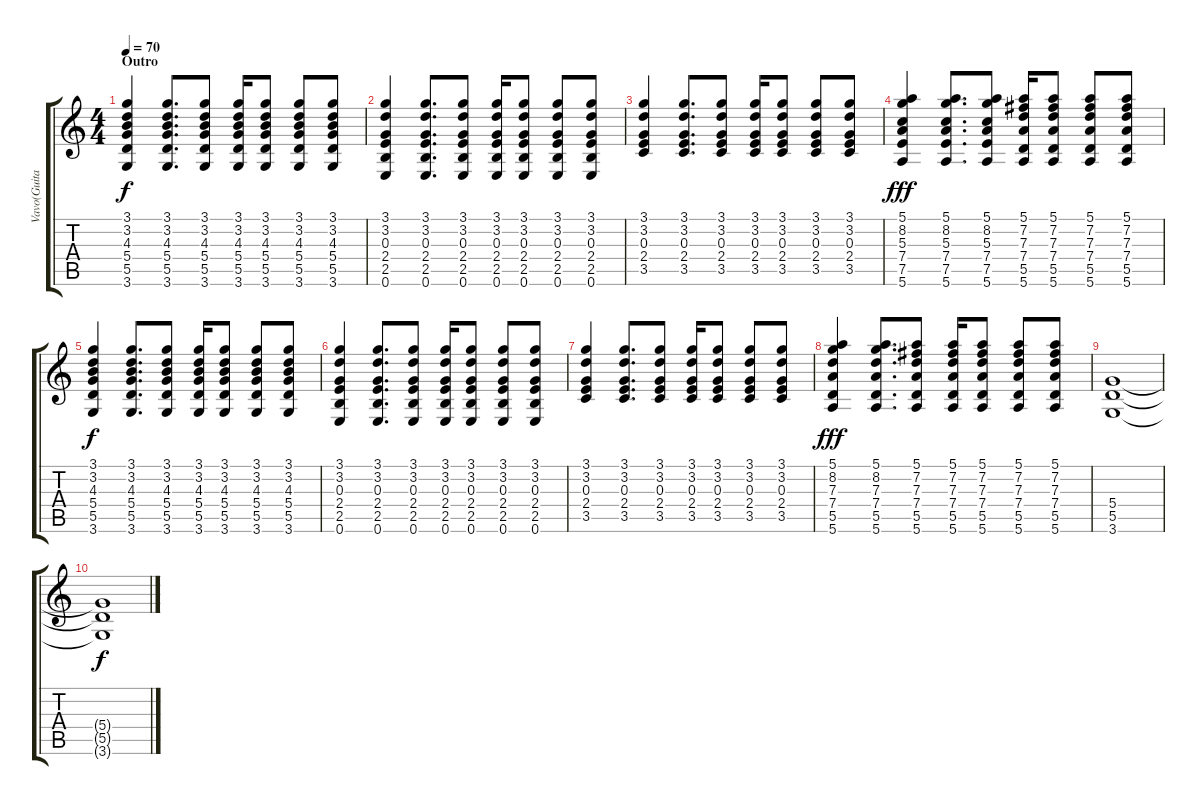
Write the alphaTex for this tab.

\track ("Vavo(Guitarra)" "Vavo(Guita") {instrument acousticguitarsteel}
\staff {score tabs}
\tuning (E4 B3 G3 D3 A2 E2) {hide}
\ts (4 4)
\section ("" "Outro")
\tempo 70
\clef g2
\ks c
(3.1 3.2 4.3 5.4 5.5 3.6).4{dy f} (3.1 3.2 4.3 5.4 5.5 3.6).8{d} (3.1 3.2 4.3 5.4 5.5 3.6).8 (3.1 3.2 4.3 5.4 5.5 3.6).16 (3.1 3.2 4.3 5.4 5.5 3.6).8 (3.1 3.2 4.3 5.4 5.5 3.6).8 (3.1 3.2 4.3 5.4 5.5 3.6).8 |
(3.1 3.2 0.3 2.4 2.5 0.6).4 (3.1 3.2 0.3 2.4 2.5 0.6).8{d} (3.1 3.2 0.3 2.4 2.5 0.6).8 (3.1 3.2 0.3 2.4 2.5 0.6).16 (3.1 3.2 0.3 2.4 2.5 0.6).8 (3.1 3.2 0.3 2.4 2.5 0.6).8 (3.1 3.2 0.3 2.4 2.5 0.6).8 |
(3.1 3.2 0.3 2.4 3.5).4 (3.1 3.2 0.3 2.4 3.5).8{d} (3.1 3.2 0.3 2.4 3.5).8 (3.1 3.2 0.3 2.4 3.5).16 (3.1 3.2 0.3 2.4 3.5).8 (3.1 3.2 0.3 2.4 3.5).8 (3.1 3.2 0.3 2.4 3.5).8 |
(5.1 8.2 5.3 7.4 7.5 5.6).4{dy fff} (5.1 8.2 5.3 7.4 7.5 5.6).8{d} (5.1 8.2 5.3 7.4 7.5 5.6).8 (5.1 7.2 7.3 7.4 5.5 5.6).16 (5.1 7.2 7.3 7.4 5.5 5.6).8 (5.1 7.2 7.3 7.4 5.5 5.6).8 (5.1 7.2 7.3 7.4 5.5 5.6).8 |
(3.1 3.2 4.3 5.4 5.5 3.6).4{dy f} (3.1 3.2 4.3 5.4 5.5 3.6).8{d} (3.1 3.2 4.3 5.4 5.5 3.6).8 (3.1 3.2 4.3 5.4 5.5 3.6).16 (3.1 3.2 4.3 5.4 5.5 3.6).8 (3.1 3.2 4.3 5.4 5.5 3.6).8 (3.1 3.2 4.3 5.4 5.5 3.6).8 |
(3.1 3.2 0.3 2.4 2.5 0.6).4 (3.1 3.2 0.3 2.4 2.5 0.6).8{d} (3.1 3.2 0.3 2.4 2.5 0.6).8 (3.1 3.2 0.3 2.4 2.5 0.6).16 (3.1 3.2 0.3 2.4 2.5 0.6).8 (3.1 3.2 0.3 2.4 2.5 0.6).8 (3.1 3.2 0.3 2.4 2.5 0.6).8 |
(3.1 3.2 0.3 2.4 3.5).4 (3.1 3.2 0.3 2.4 3.5).8{d} (3.1 3.2 0.3 2.4 3.5).8 (3.1 3.2 0.3 2.4 3.5).16 (3.1 3.2 0.3 2.4 3.5).8 (3.1 3.2 0.3 2.4 3.5).8 (3.1 3.2 0.3 2.4 3.5).8 |
(5.1 8.2 7.3 7.4 5.5 5.6).4{dy fff} (5.1 8.2 7.3 7.4 5.5 5.6).8{d} (5.1 7.2 7.3 7.4 5.5 5.6).8 (5.1 7.2 7.3 7.4 5.5 5.6).16 (5.1 7.2 7.3 7.4 5.5 5.6).8 (5.1 7.2 7.3 7.4 5.5 5.6).8 (5.1 7.2 7.3 7.4 5.5 5.6).8 |
(5.4 5.5 3.6).1{volume 8} |
(5.4{t} 5.5{t} 3.6{t}).1{dy f volume 4}
